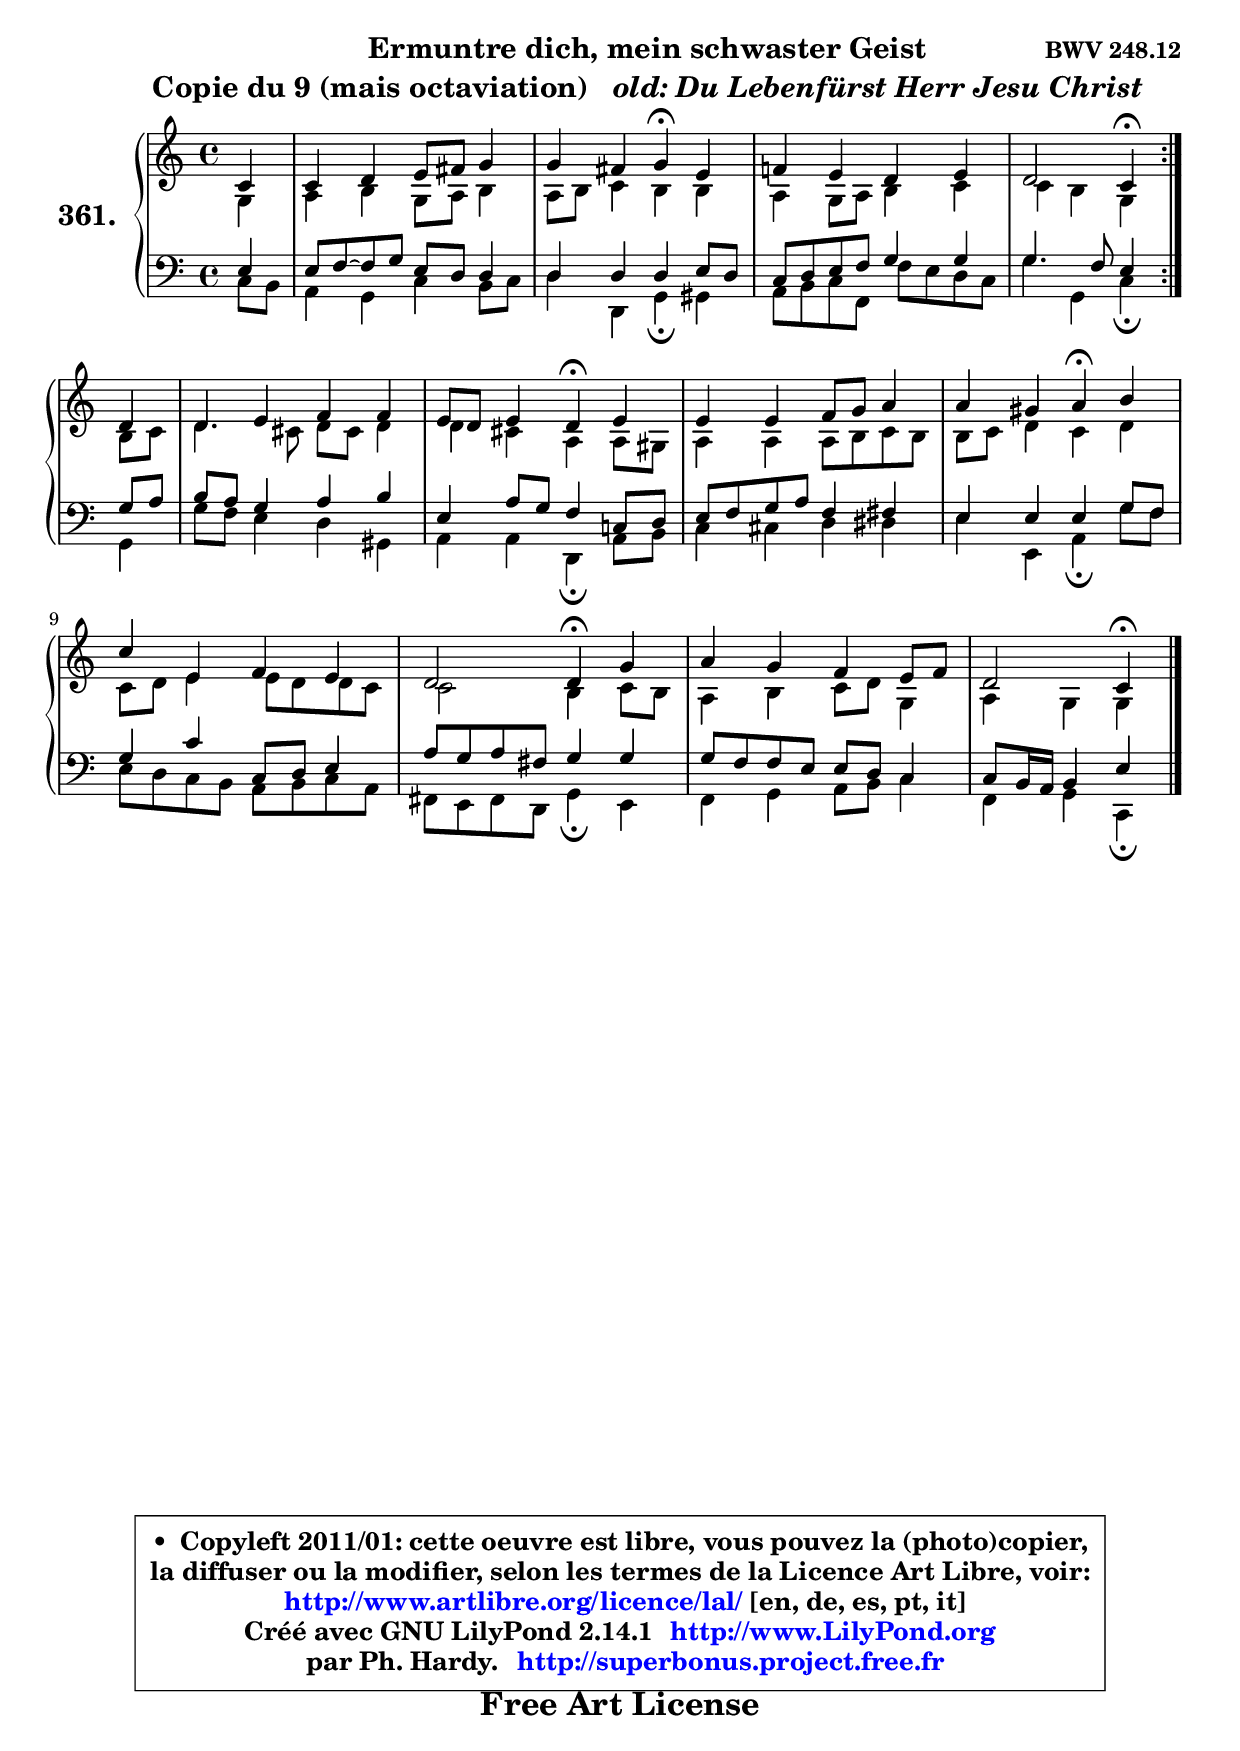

\version "2.14.1"

    \paper {
%	system-system-spacing #'padding = #0.1
%	score-system-spacing #'padding = #0.1
%	ragged-bottom = ##f
%	ragged-last-bottom = ##f
	}

    \header {
      opus = \markup { \bold "BWV 248.12" }
      piece = \markup { \hspace #9 \fontsize #2 \bold \column \center-align { \line { "Ermuntre dich, mein schwaster Geist" }
                                  \line { "Copie du 9 (mais octaviation) " \italic " old: Du Lebenfürst Herr Jesu Christ" }
                                } }
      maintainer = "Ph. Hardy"
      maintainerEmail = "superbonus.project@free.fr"
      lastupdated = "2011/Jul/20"
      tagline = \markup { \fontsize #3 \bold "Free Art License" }
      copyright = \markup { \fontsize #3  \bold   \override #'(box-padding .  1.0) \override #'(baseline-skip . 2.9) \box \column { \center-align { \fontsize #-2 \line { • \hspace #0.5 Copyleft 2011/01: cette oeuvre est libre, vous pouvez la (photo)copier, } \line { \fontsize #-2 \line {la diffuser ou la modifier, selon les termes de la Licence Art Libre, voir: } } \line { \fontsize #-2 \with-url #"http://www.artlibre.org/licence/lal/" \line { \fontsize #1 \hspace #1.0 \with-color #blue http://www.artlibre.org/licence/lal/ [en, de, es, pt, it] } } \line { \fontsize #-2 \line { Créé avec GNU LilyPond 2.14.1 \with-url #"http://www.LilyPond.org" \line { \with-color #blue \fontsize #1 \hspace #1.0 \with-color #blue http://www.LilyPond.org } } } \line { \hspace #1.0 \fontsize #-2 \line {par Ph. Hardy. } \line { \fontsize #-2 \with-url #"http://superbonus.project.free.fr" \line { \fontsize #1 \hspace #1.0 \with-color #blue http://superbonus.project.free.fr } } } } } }

	  }

  guidemidi = {
	\repeat volta 2 {
        r4 |
        R1 |
        r2 \tempo 4 = 30 r4 \tempo 4 = 78 r4 |
        R1 |
        r2 \tempo 4 = 30 r4 \tempo 4 = 78 } %fin du repeat
        r4 |
        R1 |
        r2 \tempo 4 = 30 r4 \tempo 4 = 78 r4 |
        R1 |
        r2 \tempo 4 = 30 r4 \tempo 4 = 78 r4 |
        R1 |
        r2 \tempo 4 = 30 r4 \tempo 4 = 78 r4 |
        R1 |
        r2 \tempo 4 = 30 r4 
	}

  upper = {
\displayLilyMusic \transpose g c {
	\time 4/4
	\key g \major
	\clef treble
	\partial 4
        \mergeDifferentlyDottedOn
	\voiceOne
	<< { 
	% SOPRANO
	\set Voice.midiInstrument = "acoustic grand"
	\relative c'' {
	\repeat volta 2 {
        g4 |
        g4 a b8 cis d4 |
        d4 cis d\fermata b4 |
        c!4 b a b |
        a2 g4\fermata } %fin du repeat
        a4 |
        a4 b c c |
        b8 a b4 a\fermata b |
        b4 b c8 d e4 |
        e4 dis e\fermata fis |
        g4 b, c b |
        a2 a4\fermata d4 |
        e4 d c b8 c |
        a2 g4\fermata
        \bar "|."
	} % fin de relative
	}

	\context Voice="1" { \voiceTwo 
	% ALTO
	\set Voice.midiInstrument = "acoustic grand"
	\relative c' {
	\repeat volta 2 {
        d4 |
        e4 fis d8 e fis4 |
        e8 fis g4 fis fis |
        e4 d8 e fis4 g |
        g4 fis d } %fin du repeat
        fis8 g |
        a4. gis8 a8 gis a4 |
        a4 gis e e8 dis |
        e4 e e8 fis g fis |
        fis8 g a4 g a |
        g8 a b4 b8 a a g |
        g2 fis4 g8 fis |
        e4 fis g8 a d,4 |
        e4 d d
        \bar "|."
	} % fin de relative
	\oneVoice
	} >>
}
	}

    lower = {
\transpose g c {
	\time 4/4
	\key g \major
	\clef bass
	\partial 4
        \mergeDifferentlyDottedOn
	\voiceOne
	<< { 
	% TENOR
	\set Voice.midiInstrument = "acoustic grand"
	\relative c' {
	\repeat volta 2 {
        b4 |
        b8 c8 ~ c d b a a4 |
        a4 a a b8 a |
        g8 a b c d4 d |
        d4. c8 b4 } %fin du repeat
        d8 e |
        fis8 e d4 e fis |
        b,4 e8 d c4 g!8 a |
        b8 c d e c4 cis |
        b4 b b d8 c |
        d4 g g,8 a b4 |
        e8 d e cis d4 d |
        d8 c c b b a g4 |
        g8 fis16 e fis4 b4
        \bar "|."
	} % fin de relative
	}
	\context Voice="1" { \voiceTwo 
	% BASS
	\set Voice.midiInstrument = "acoustic grand"
	\relative c' {
	\repeat volta 2 {
        g8 fis |
        e4 d g fis8 g |
        a4 a, d\fermata dis |
        e8 fis g c, c' b a g |
        d'4 d, g\fermata } %fin du repeat
        d4 |
        d'8 c b4 a dis, |
        e4 e a,\fermata e'8 fis |
        g4 gis a ais |
        b4 b, e\fermata d'8 c |
        b8 a g fis e fis g e |
        cis8 b cis a d4\fermata b4 |
        c4 d e8 fis g4 |
        c,4 d g,\fermata
        \bar "|."
	} % fin de relative
	\oneVoice
	} >>
}
	}


    \score { 

	\new PianoStaff <<
	\set PianoStaff.instrumentName = \markup { \bold \huge "361." }
	\new Staff = "upper" \upper
	\new Staff = "lower" \lower
	>>

    \layout {
%	ragged-last = ##f
	   }

         } % fin de score

  \score {
    \unfoldRepeats { << \guidemidi \upper \lower >> }
    \midi {
    \context {
     \Staff
      \remove "Staff_performer"
               }

     \context {
      \Voice
       \consists "Staff_performer"
                }

     \context { 
      \Score
      tempoWholesPerMinute = #(ly:make-moment 78 4)
		}
	    }
	}


